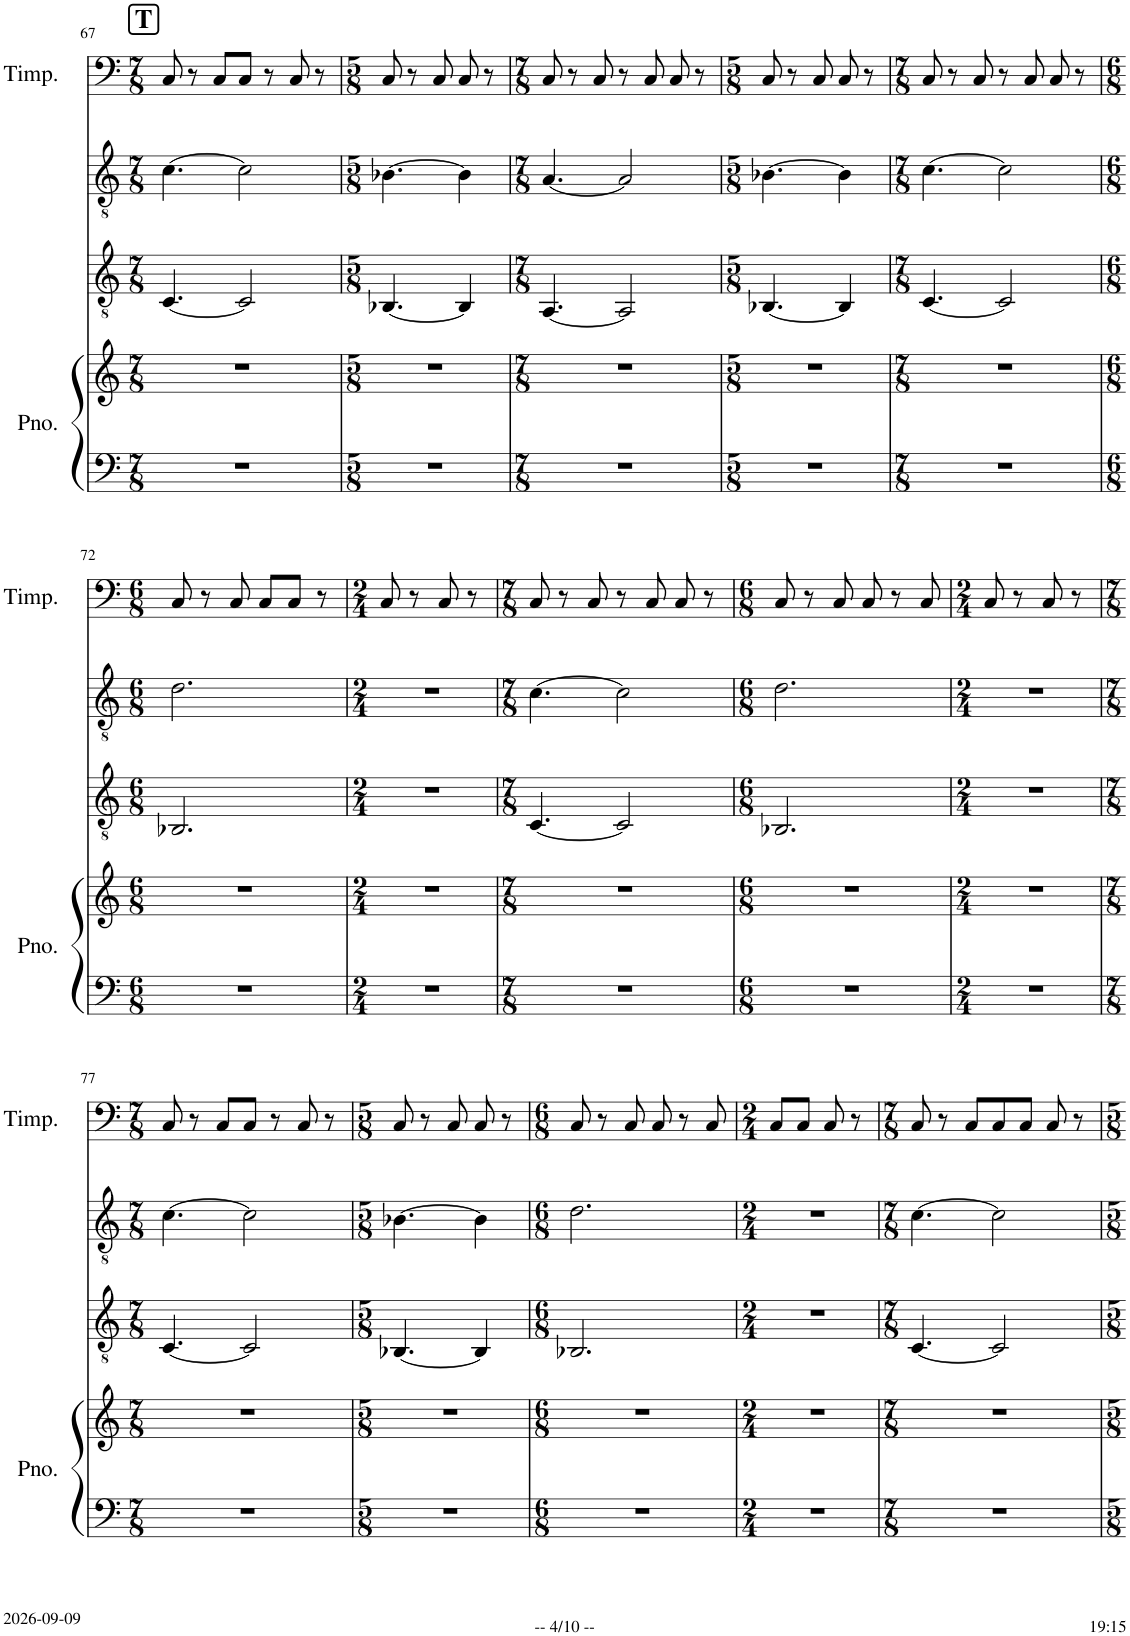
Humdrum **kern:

**kern	**kern	**kern	**kern	**kern
*part4	*part4	*part3	*part2	*part1
*staff5	*staff4	*staff3	*staff2	*staff1
*I"Piano	*	*I"Violoncello	*I"Viola	*I"Timpani
*I'Pno.	*	*I'Vc	*I'Vla	*I'Timp.
!!LO:PB:g=z
*clefF4	*clefG2	*clefGv2	*clefGv2	*clefF4
*k[]	*k[]	*k[]	*k[]	*k[]
*M7/8	*M7/8	*M7/8	*M7/8	*M7/8
!!LO:REH:place=s1:a:B:cj:fs=14:t=T
=67	=67	=67	=67	=67
2..r	2..r	[4.C/	[4.c\	8C/
.	.	.	.	8r
.	.	.	.	8C/L
.	.	2C/]	2c\]	8C/J
.	.	.	.	8r
.	.	.	.	8C/
.	.	.	.	8r
=68	=68	=68	=68	=68
*M5/8	*M5/8	*M5/8	*M5/8	*M5/8
8%5r	8%5r	[4.BB-X/	[4.B-X\	8C/
.	.	.	.	8r
.	.	.	.	8C/
.	.	4BB-/]	4B-\]	8C/
.	.	.	.	8r
=69	=69	=69	=69	=69
*M7/8	*M7/8	*M7/8	*M7/8	*M7/8
2..r	2..r	[4.AA/	[4.A/	8C/
.	.	.	.	8r
.	.	.	.	8C/
.	.	2AA/]	2A/]	8r
.	.	.	.	8C/
.	.	.	.	8C/
.	.	.	.	8r
=70	=70	=70	=70	=70
*M5/8	*M5/8	*M5/8	*M5/8	*M5/8
8%5r	8%5r	[4.BB-X/	[4.B-X\	8C/
.	.	.	.	8r
.	.	.	.	8C/
.	.	4BB-/]	4B-\]	8C/
.	.	.	.	8r
=71	=71	=71	=71	=71
*M7/8	*M7/8	*M7/8	*M7/8	*M7/8
2..r	2..r	[4.C/	[4.c\	8C/
.	.	.	.	8r
.	.	.	.	8C/
.	.	2C/]	2c\]	8r
.	.	.	.	8C/
.	.	.	.	8C/
.	.	.	.	8r
!!LO:LB:g=z
=72	=72	=72	=72	=72
*M6/8	*M6/8	*M6/8	*M6/8	*M6/8
2.r	2.r	2.BB-X/	2.d\	8C/
.	.	.	.	8r
.	.	.	.	8C/
.	.	.	.	8C/L
.	.	.	.	8C/J
.	.	.	.	8r
=73	=73	=73	=73	=73
*M2/4	*M2/4	*M2/4	*M2/4	*M2/4
2r	2r	2r	2r	8C/
.	.	.	.	8r
.	.	.	.	8C/
.	.	.	.	8r
=74	=74	=74	=74	=74
*M7/8	*M7/8	*M7/8	*M7/8	*M7/8
2..r	2..r	[4.C/	[4.c\	8C/
.	.	.	.	8r
.	.	.	.	8C/
.	.	2C/]	2c\]	8r
.	.	.	.	8C/
.	.	.	.	8C/
.	.	.	.	8r
=75	=75	=75	=75	=75
*M6/8	*M6/8	*M6/8	*M6/8	*M6/8
2.r	2.r	2.BB-X/	2.d\	8C/
.	.	.	.	8r
.	.	.	.	8C/
.	.	.	.	8C/
.	.	.	.	8r
.	.	.	.	8C/
=76	=76	=76	=76	=76
*M2/4	*M2/4	*M2/4	*M2/4	*M2/4
2r	2r	2r	2r	8C/
.	.	.	.	8r
.	.	.	.	8C/
.	.	.	.	8r
!!LO:LB:g=z
=77	=77	=77	=77	=77
*M7/8	*M7/8	*M7/8	*M7/8	*M7/8
2..r	2..r	[4.C/	[4.c\	8C/
.	.	.	.	8r
.	.	.	.	8C/L
.	.	2C/]	2c\]	8C/J
.	.	.	.	8r
.	.	.	.	8C/
.	.	.	.	8r
=78	=78	=78	=78	=78
*M5/8	*M5/8	*M5/8	*M5/8	*M5/8
8%5r	8%5r	[4.BB-X/	[4.B-X\	8C/
.	.	.	.	8r
.	.	.	.	8C/
.	.	4BB-/]	4B-\]	8C/
.	.	.	.	8r
=79	=79	=79	=79	=79
*M6/8	*M6/8	*M6/8	*M6/8	*M6/8
2.r	2.r	2.BB-X/	2.d\	8C/
.	.	.	.	8r
.	.	.	.	8C/
.	.	.	.	8C/
.	.	.	.	8r
.	.	.	.	8C/
=80	=80	=80	=80	=80
*M2/4	*M2/4	*M2/4	*M2/4	*M2/4
2r	2r	2r	2r	8C/L
.	.	.	.	8C/J
.	.	.	.	8C/
.	.	.	.	8r
=81	=81	=81	=81	=81
*M7/8	*M7/8	*M7/8	*M7/8	*M7/8
2..r	2..r	[4.C/	[4.c\	8C/
.	.	.	.	8r
.	.	.	.	8C/L
.	.	2C/]	2c\]	8C/
.	.	.	.	8C/J
.	.	.	.	8C/
.	.	.	.	8r
=	=	=	=	=
*-	*-	*-	*-	*-
